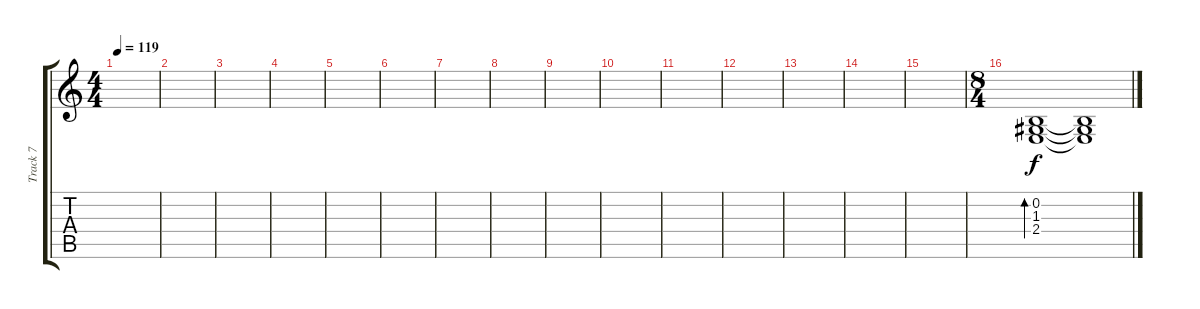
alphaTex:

\track ("Track 7" "Track 7") {instrument pad3polysynth}
\staff {score tabs}
\tuning (E4 B3 G3 D3 A2 E2) {hide}
\ts (4 4)
\tempo 119
\clef g2
\ks c
|
|
|
|
|
|
|
|
|
|
|
|
|
|
|
\ts (8 4)
(0.2 1.3 2.4).1{bd 480} (0.2{t} 1.3{t} 2.4{t}).1
